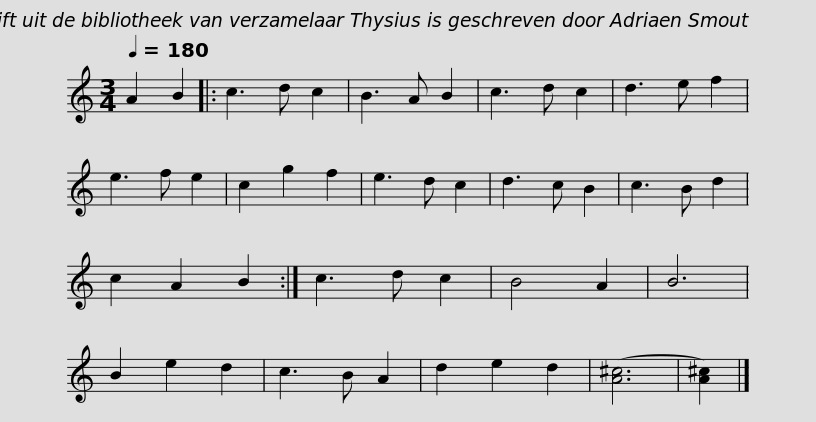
X:1
L:1/8
Q:1/4=180
M:3/4
I:linebreak $
K:C
V:1 treble
V:1
 A2 B2 |: c3 d c2 | B3 A B2 | c3 d c2 | d3 e f2 | %5
 e3 f e2 | c2 g2 f2 | e3 d c2 | d3 c B2 | c3 B d2 | %10
 c2 A2 B2 :|$ c3 d c2 | B4 A2 | B6 | B2 e2 d2 | %15
 c3 B A2 | d2 e2 d2 | ([A^c]6 | [A^c]2) |] %19
